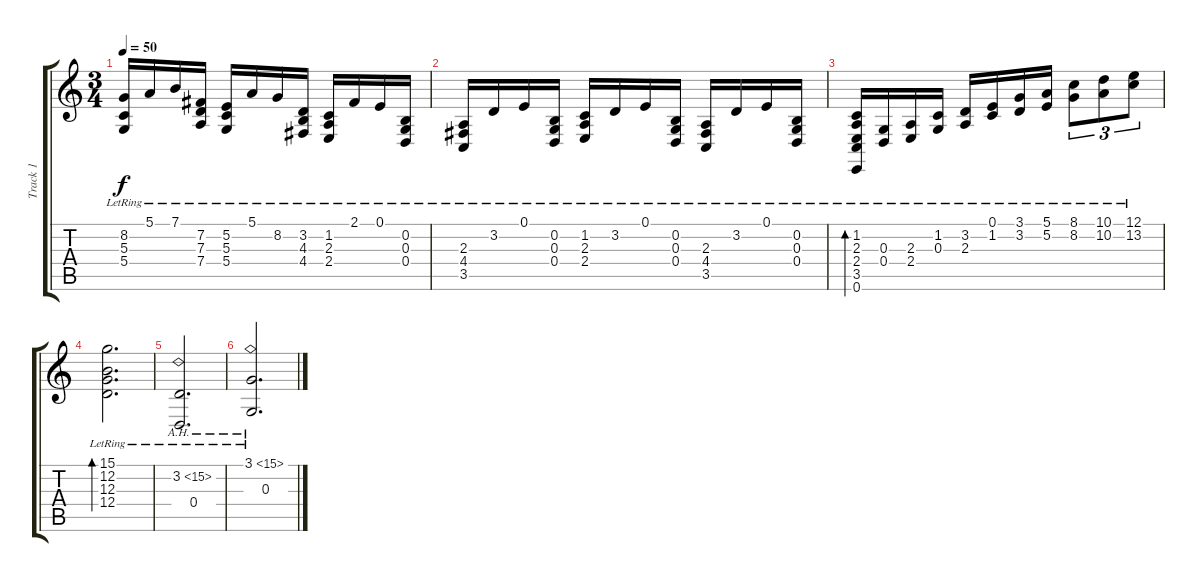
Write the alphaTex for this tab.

\track ("Track 1" "Track 1") {instrument vibraphone}
\staff {score tabs}
\tuning (E4 B3 G3 D3 A2 E2) {hide}
\ts (3 4)
\tempo 50
\clef g2
\ks c
(8.2{lr} 5.3{lr} 5.4{lr}).16{dy f} 5.1{lr}.16 7.1{lr}.16 (7.2{lr} 7.3{lr} 7.4{lr}).16 (5.2{lr} 5.3{lr} 5.4{lr}).16 5.1{lr}.16 8.2{lr}.16 (3.2{lr} 4.3{lr} 4.4{lr}).16 (1.2{lr} 2.3{lr} 2.4{lr}).16 2.1{lr}.16 0.1{lr}.16 (0.2{lr} 0.3{lr} 0.4{lr}).16 |
(2.3{lr} 4.4{lr} 3.5{lr}).16 3.2{lr}.16 0.1{lr}.16 (0.2{lr} 0.3{lr} 0.4{lr}).16 (1.2{lr} 2.3{lr} 2.4{lr}).16 3.2{lr}.16 0.1{lr}.16 (0.2{lr} 0.3{lr} 0.4{lr}).16 (2.3{lr} 4.4{lr} 3.5{lr}).16 3.2{lr}.16 0.1{lr}.16 (0.2{lr} 0.3{lr} 0.4{lr}).16 |
(1.2{lr} 2.3{lr} 2.4{lr} 3.5{lr} 0.6{lr}).16{bd 480} (0.3{lr} 0.4{lr}).16 (2.3{lr} 2.4{lr}).16 (1.2{lr} 0.3{lr}).16 (3.2{lr} 2.3{lr}).16 (0.1{lr} 1.2{lr}).16 (3.1{lr} 3.2{lr}).16 (5.1{lr} 5.2{lr}).16 (8.1{lr} 8.2{lr}).8{tu (3 2)} (10.1{lr} 10.2{lr}).8{tu (3 2)} (12.1{lr} 13.2{lr}).8{tu (3 2)} |
(15.1{lr} 12.2{lr} 12.3{lr} 12.4{lr}).2{d bd 120} |
(3.2{ah 12 lr} 0.4{lr}).2{d} |
(3.1{ah 12 lr} 0.3{lr}).2{d}
